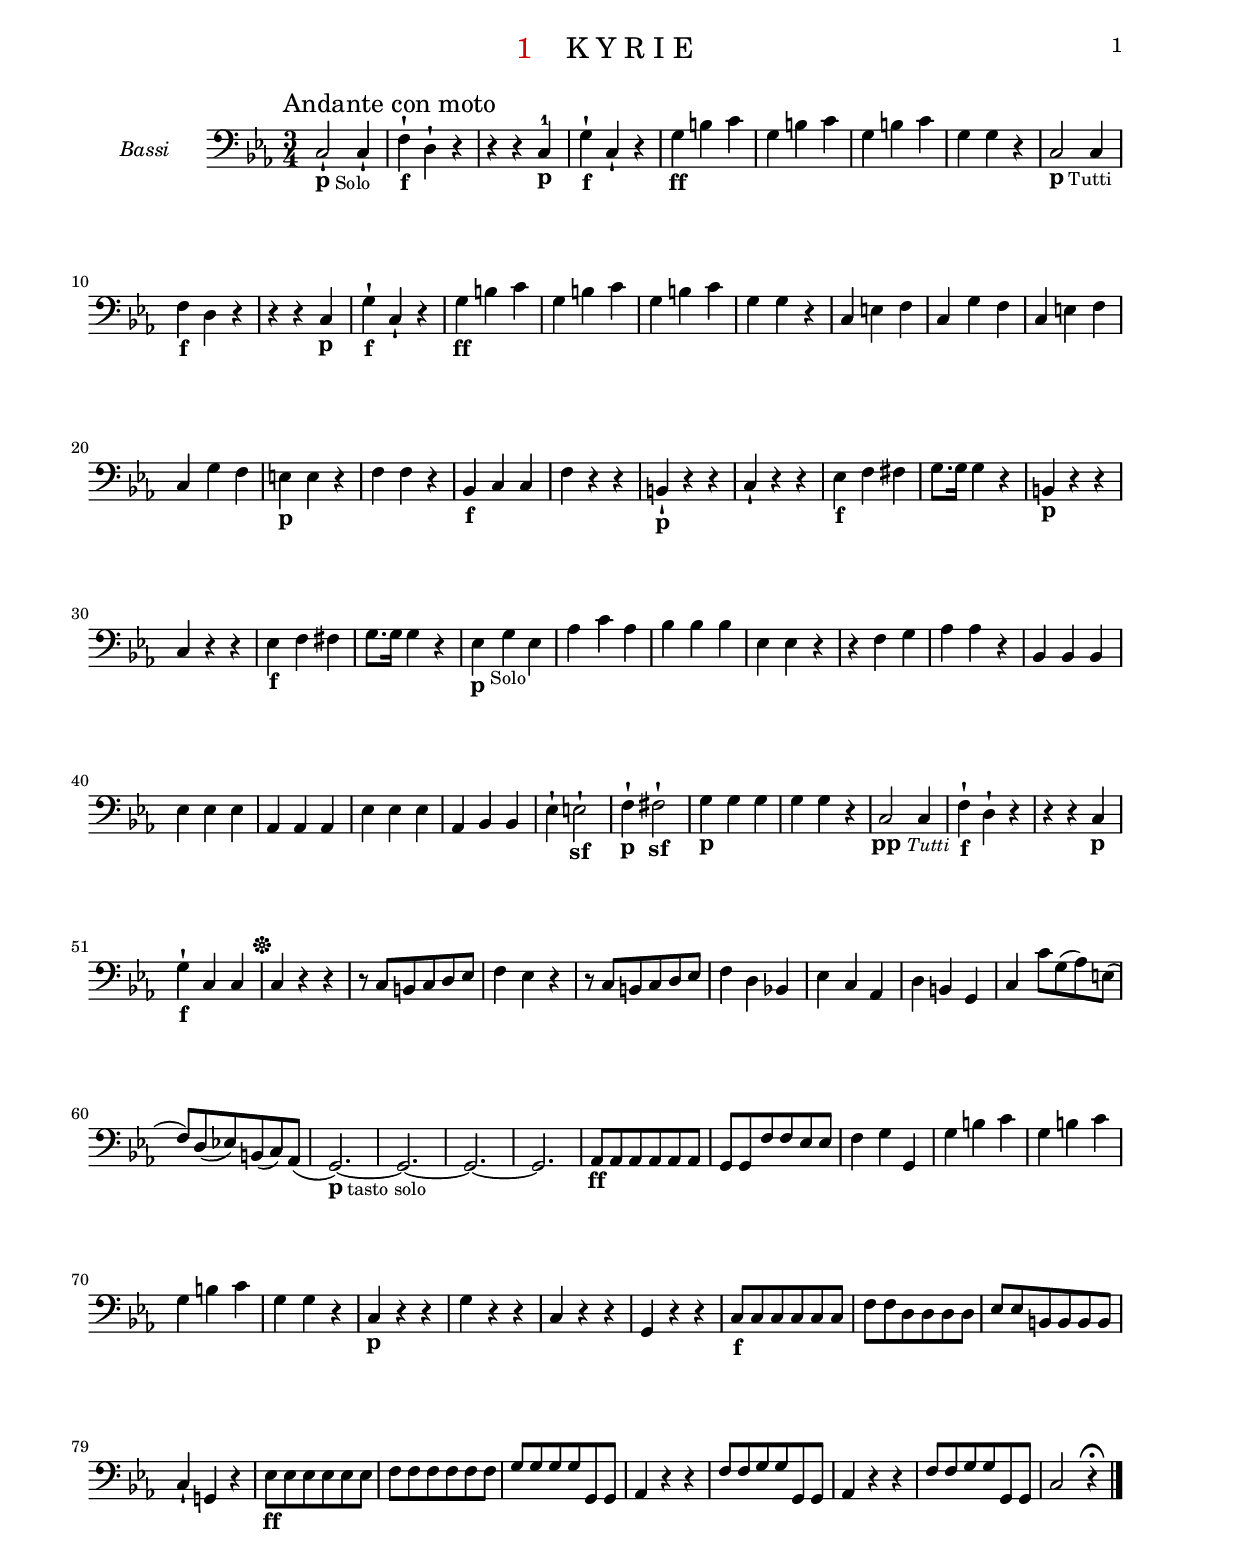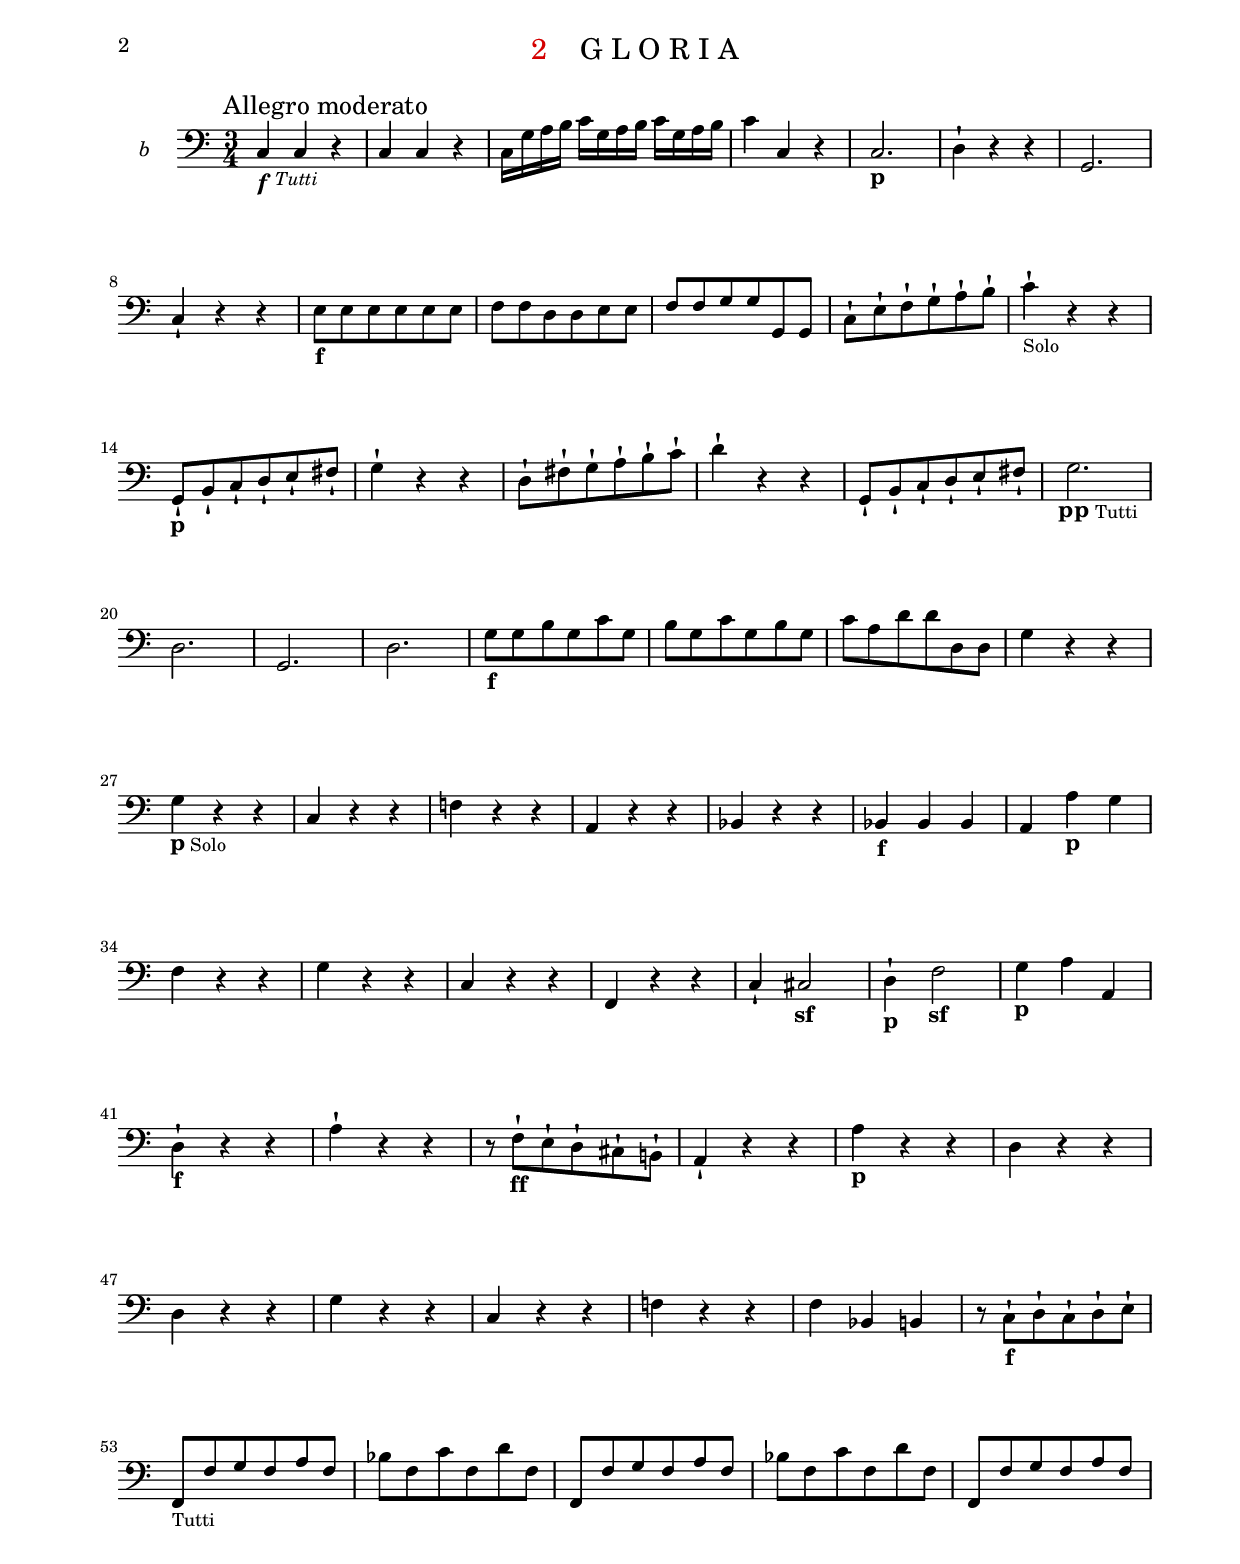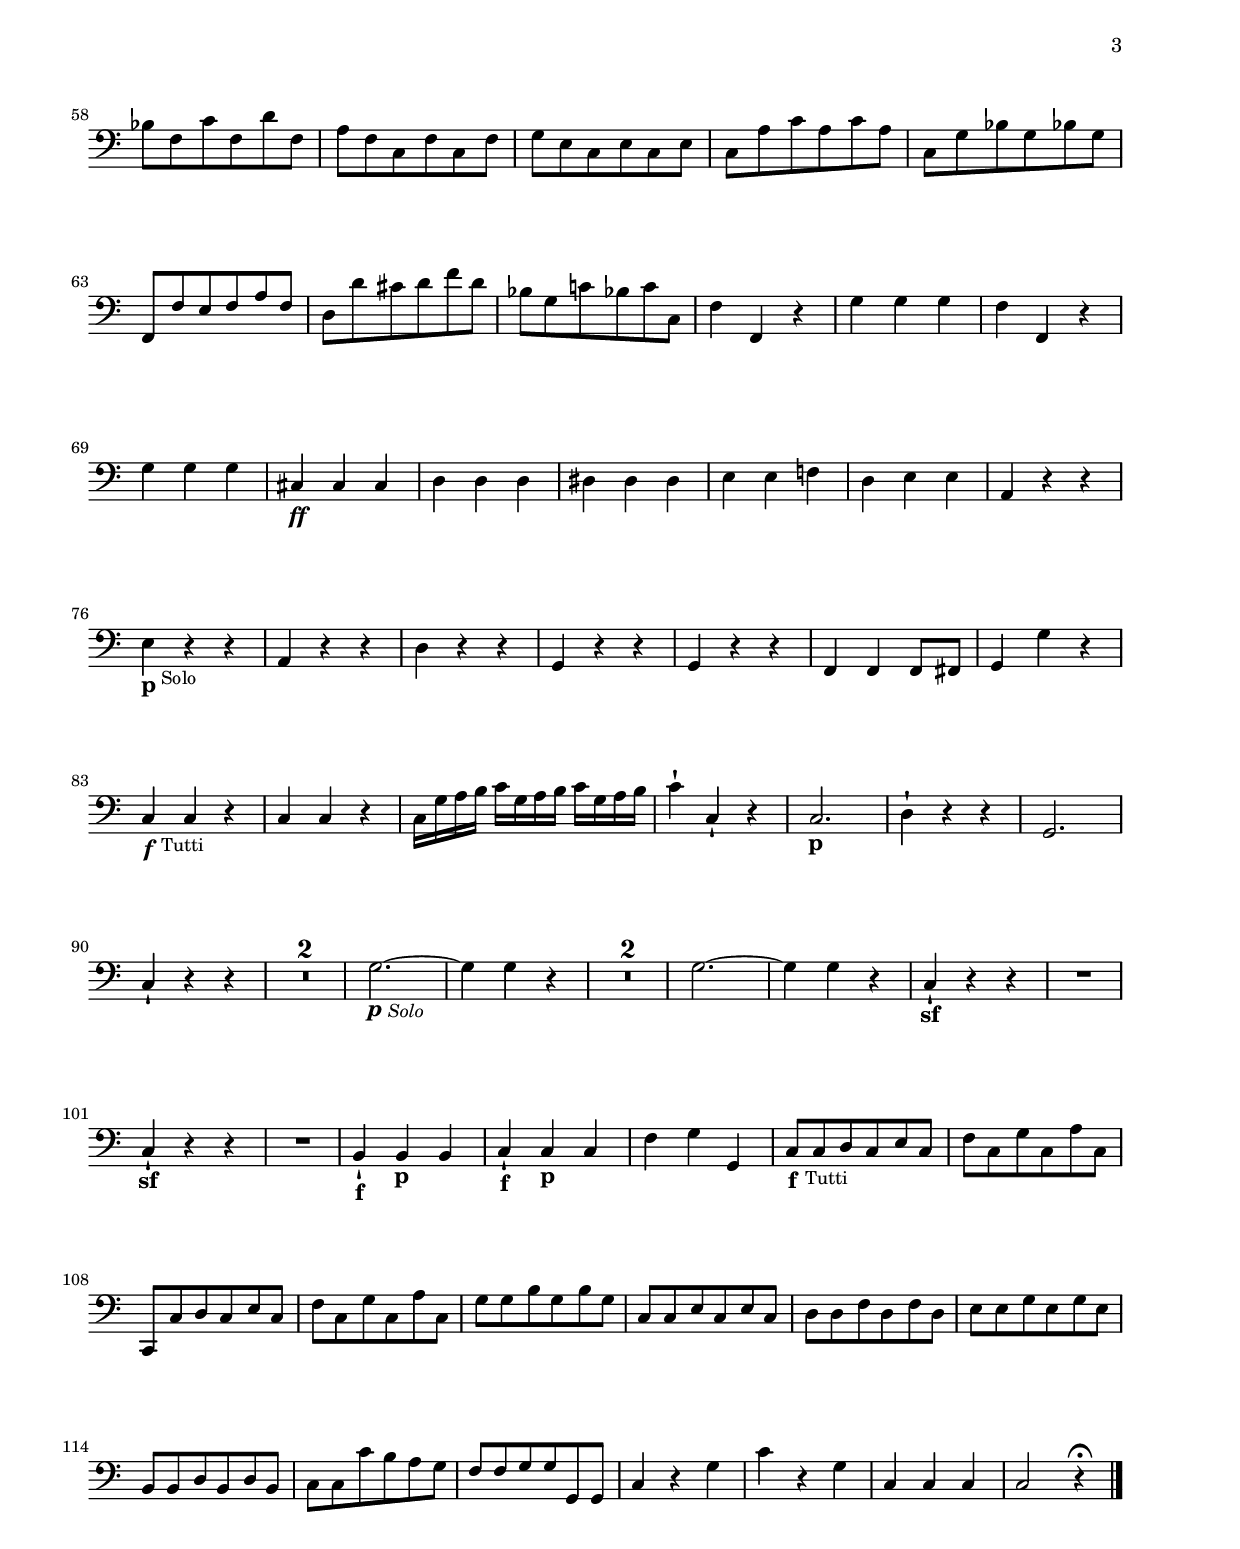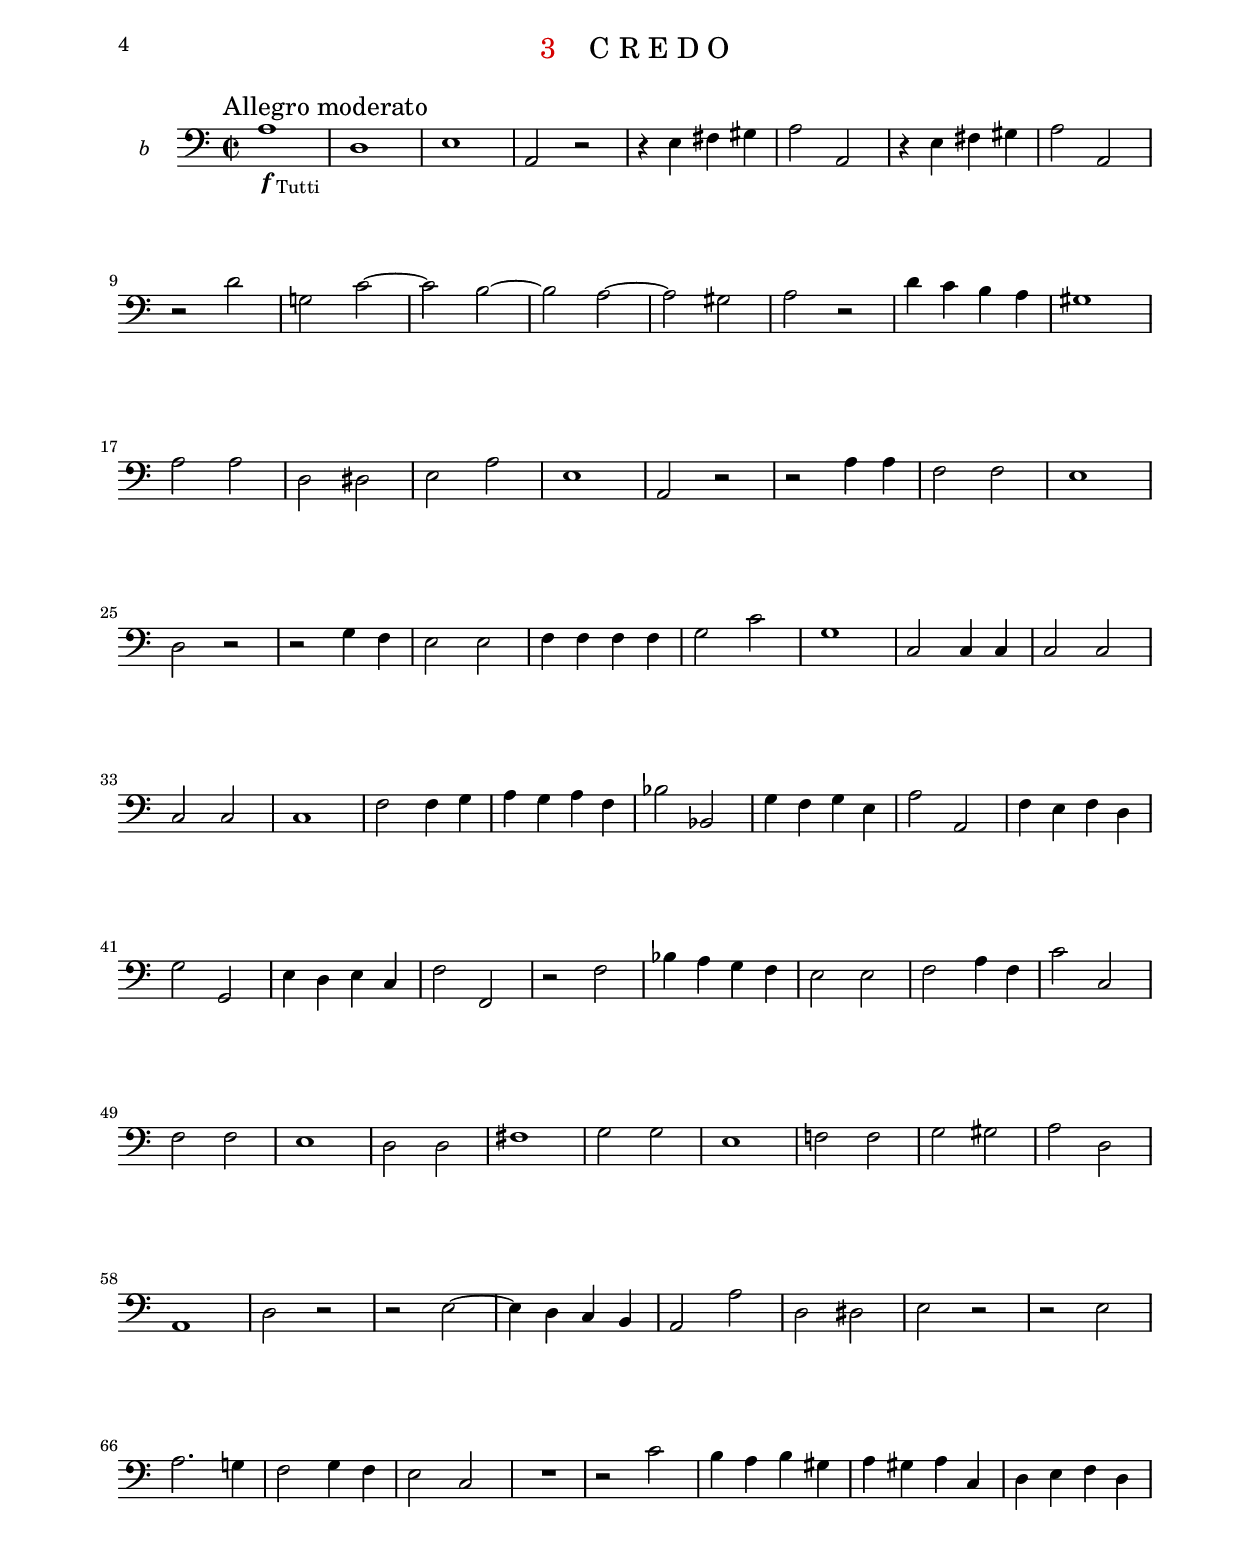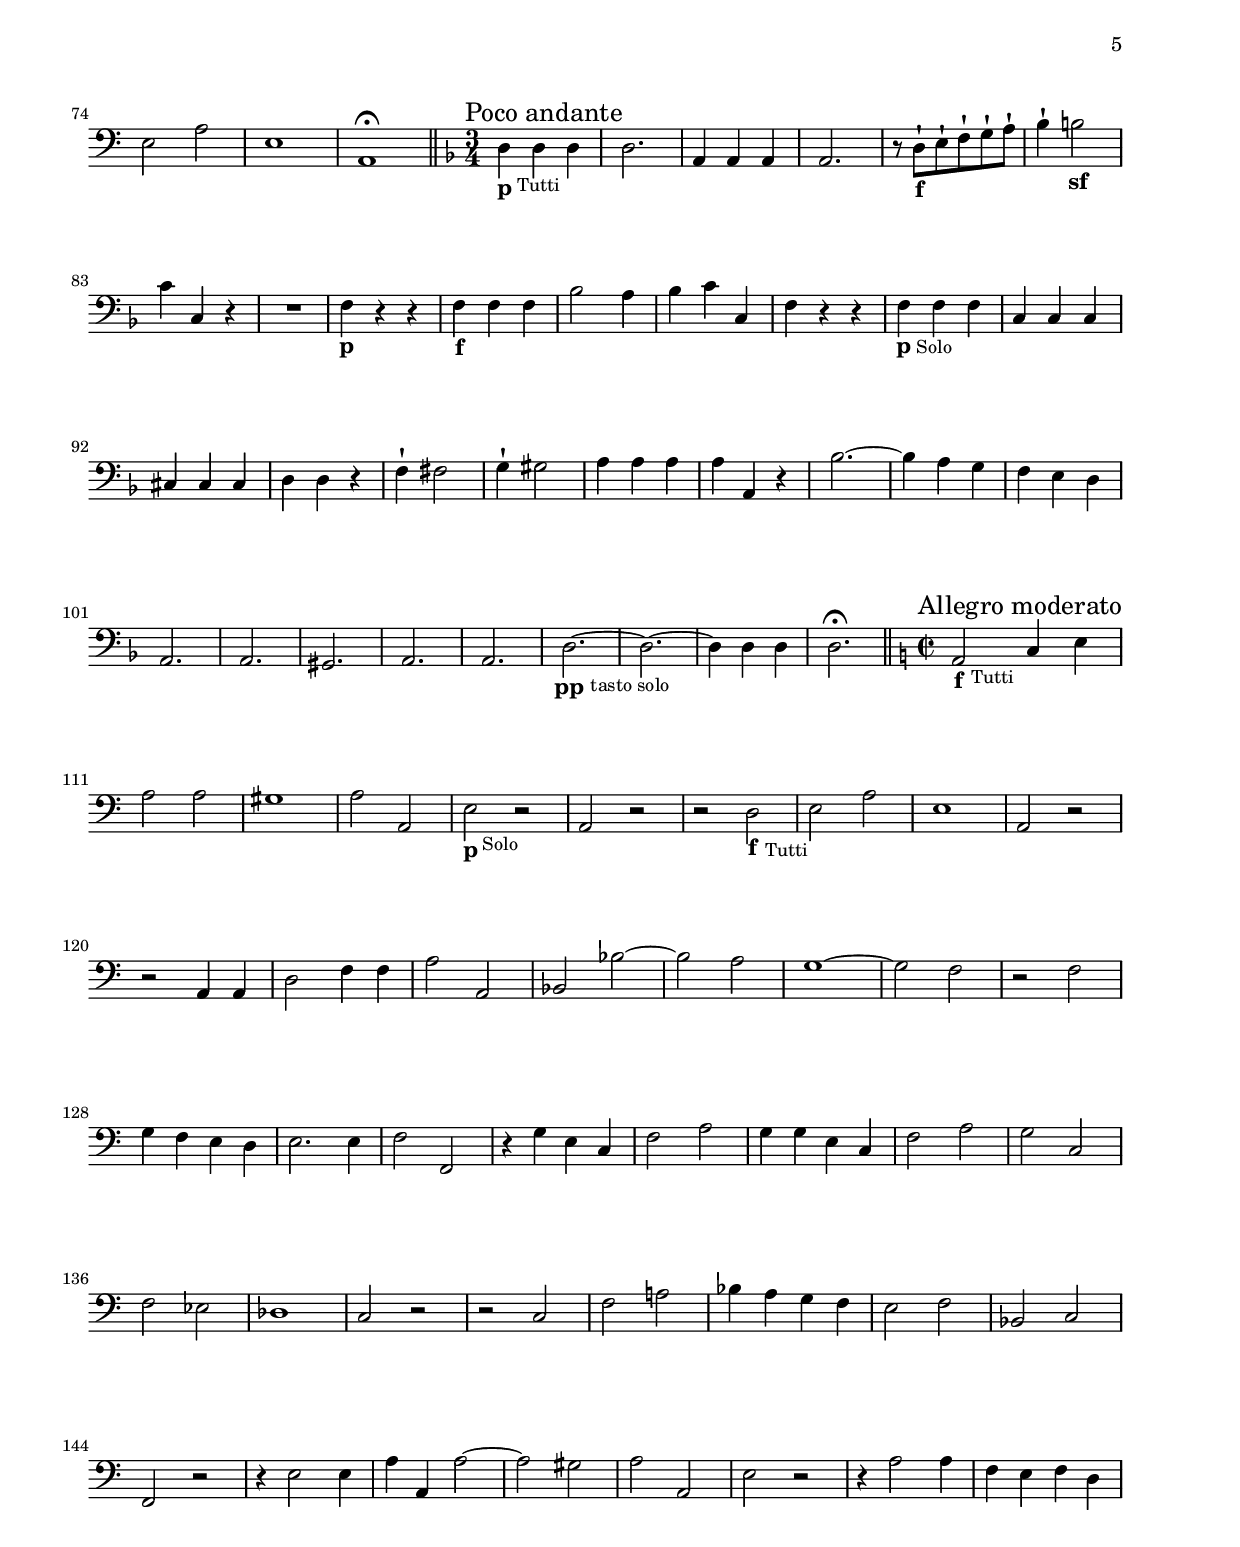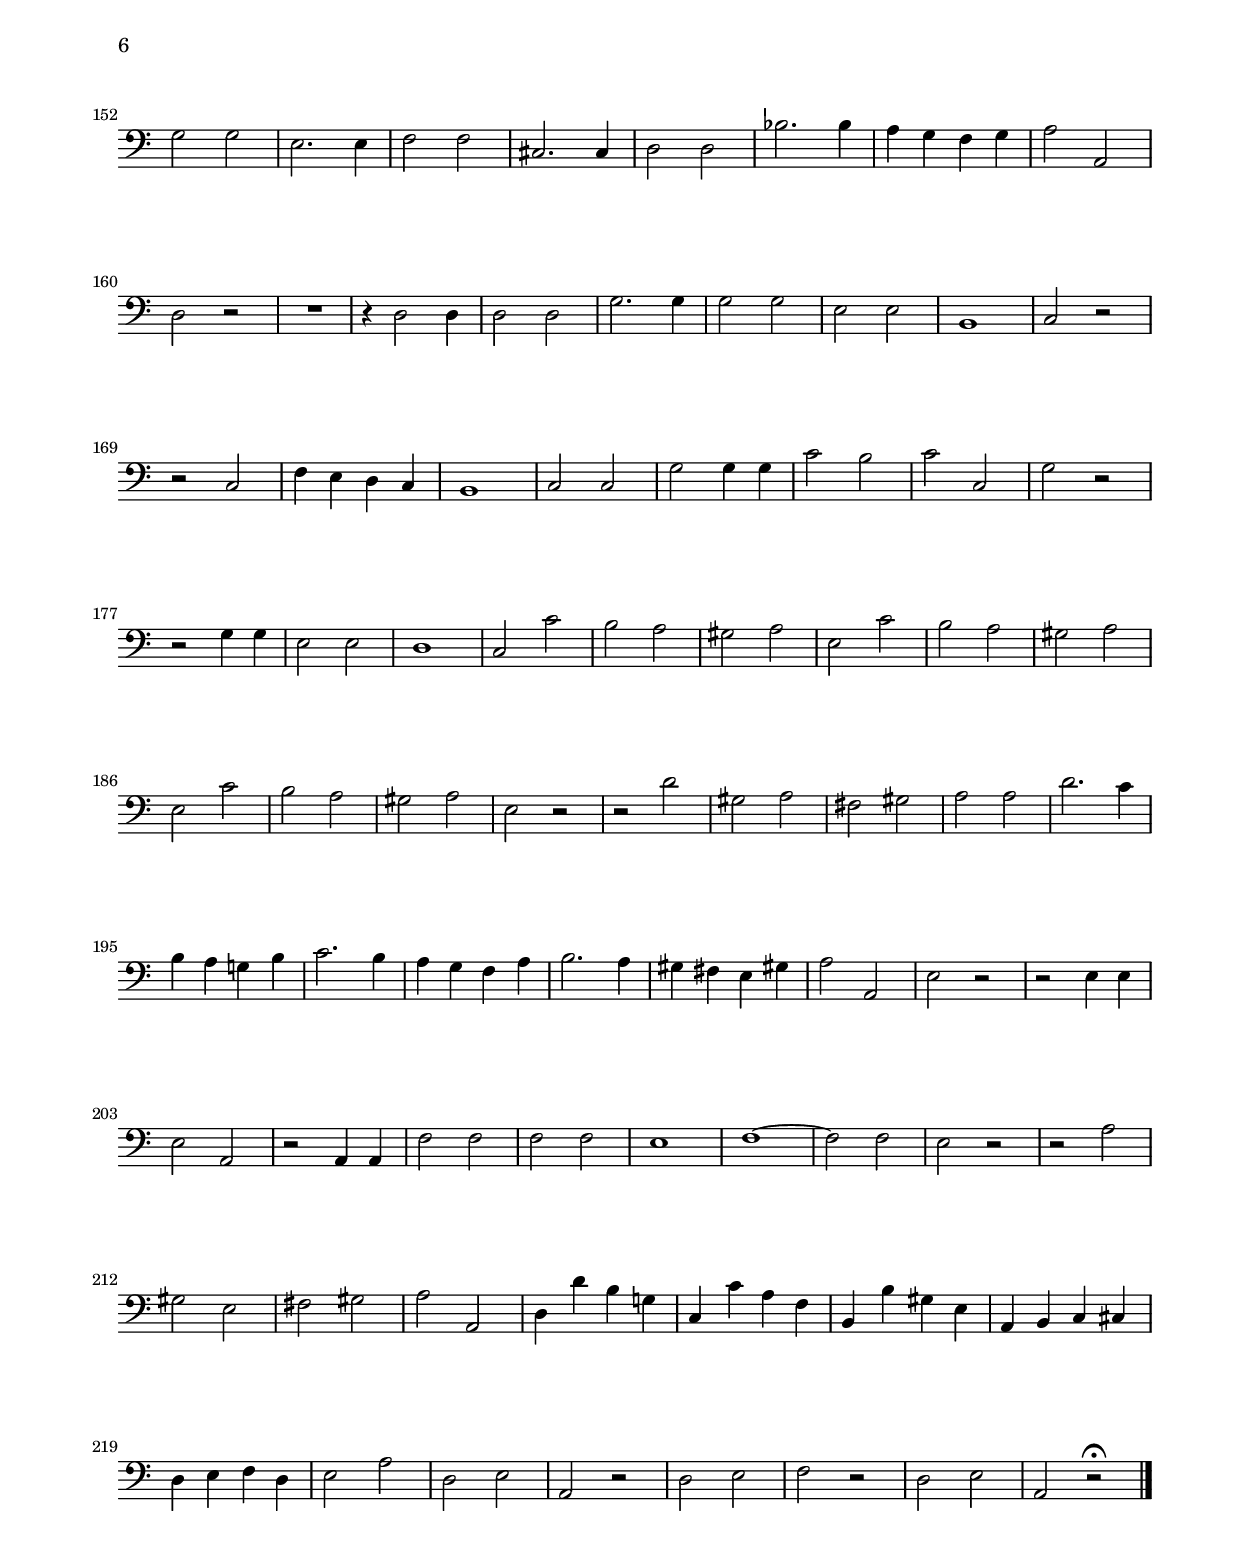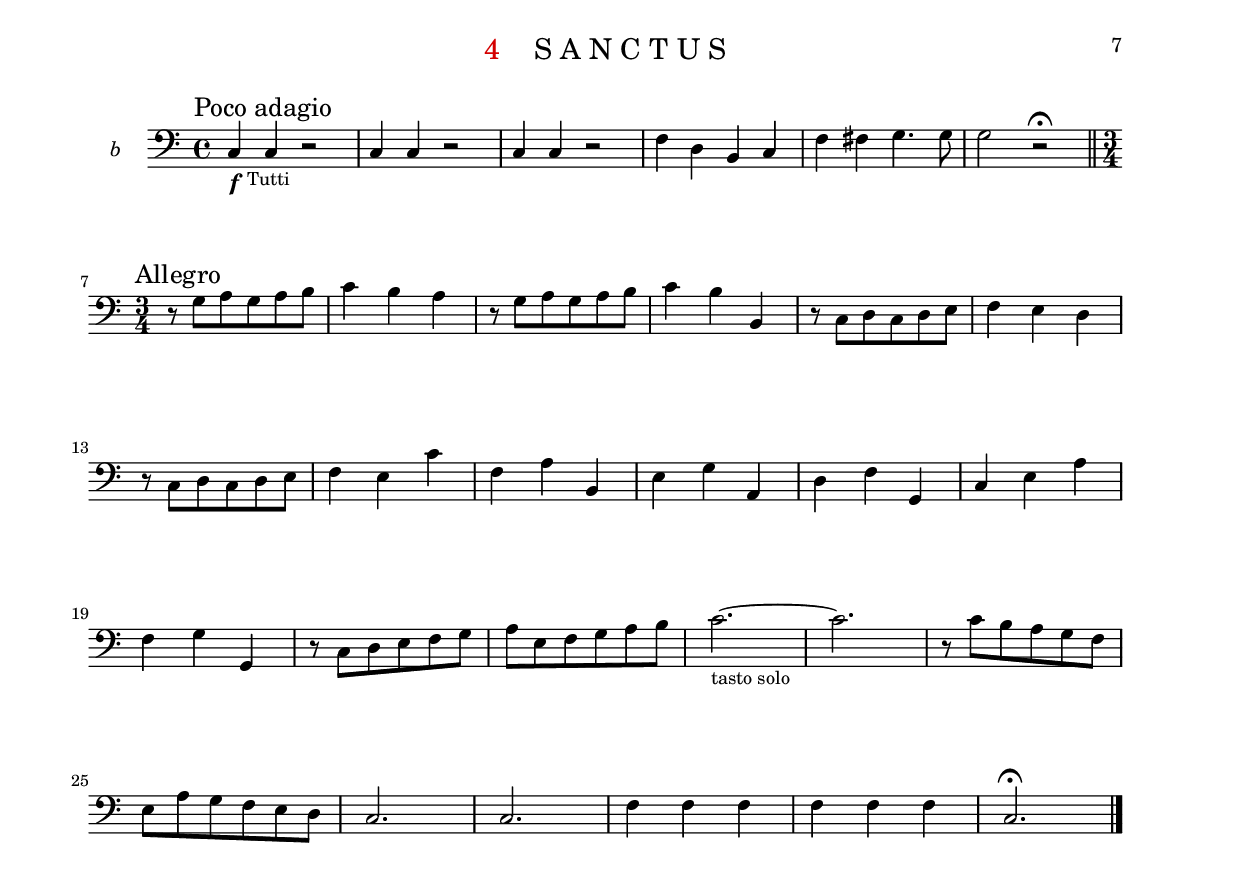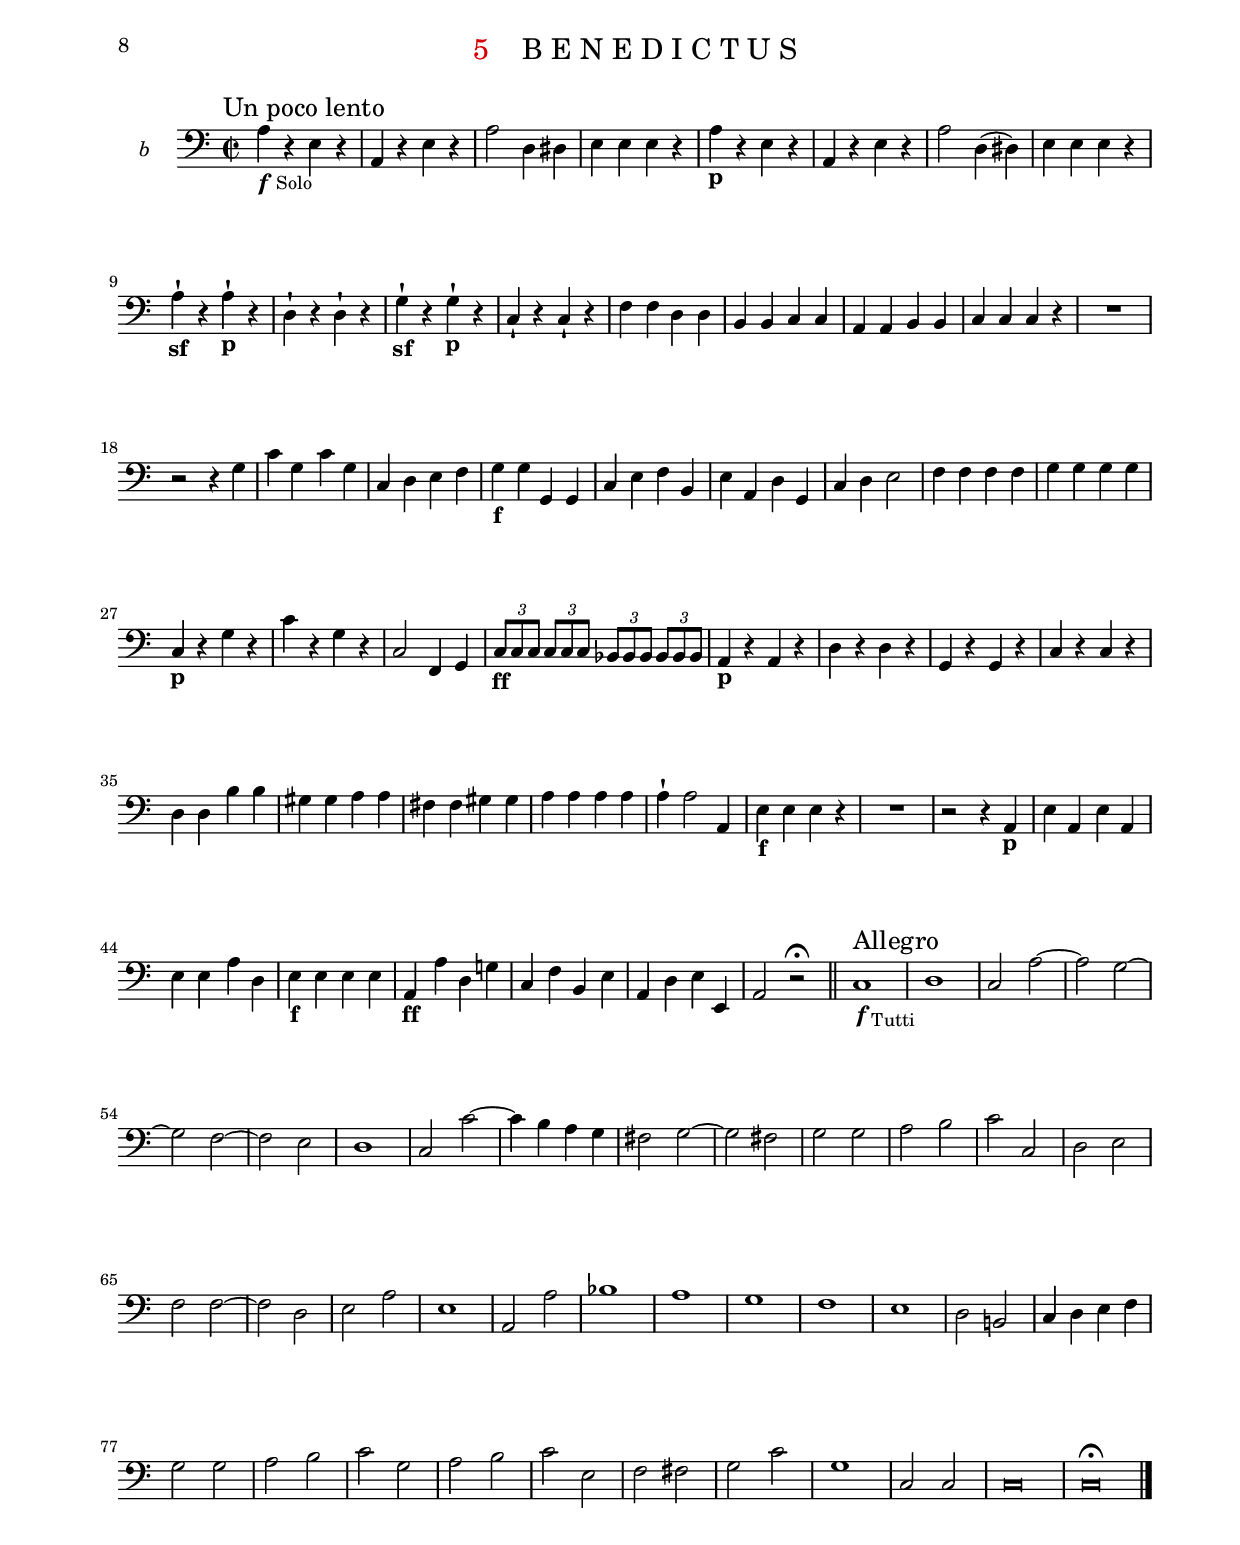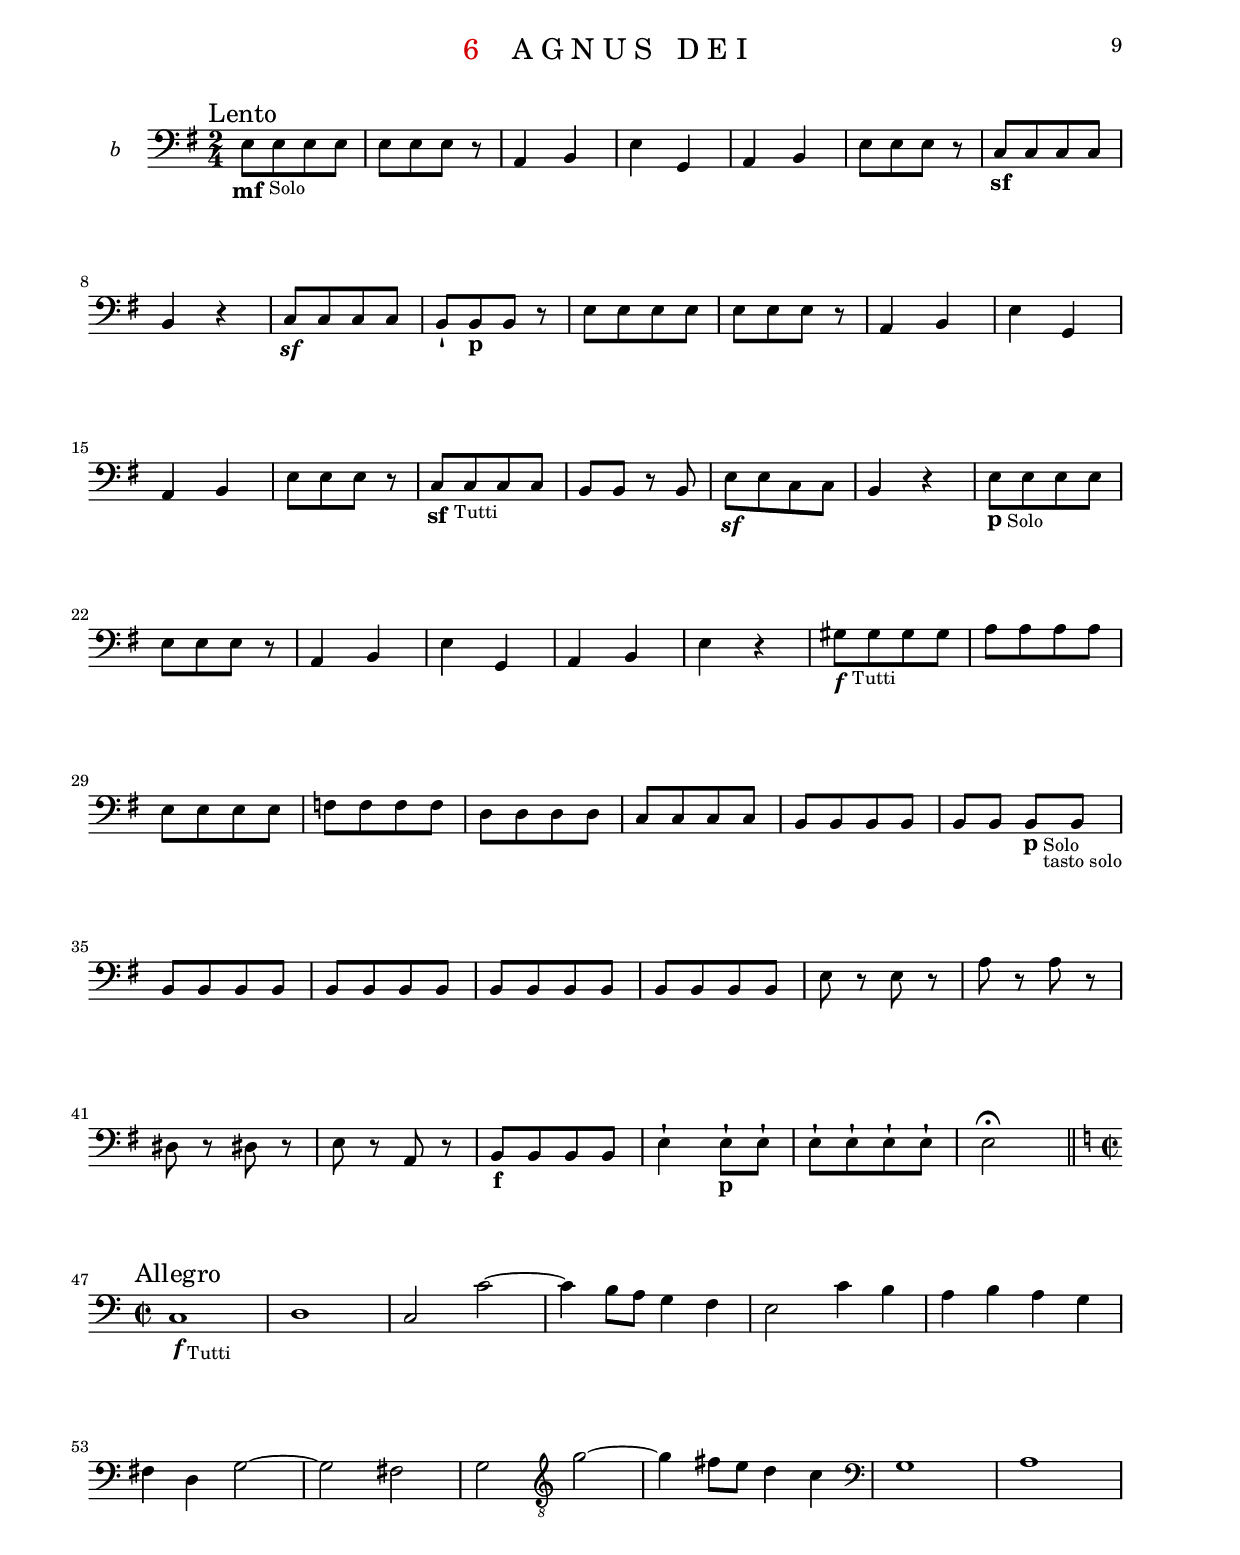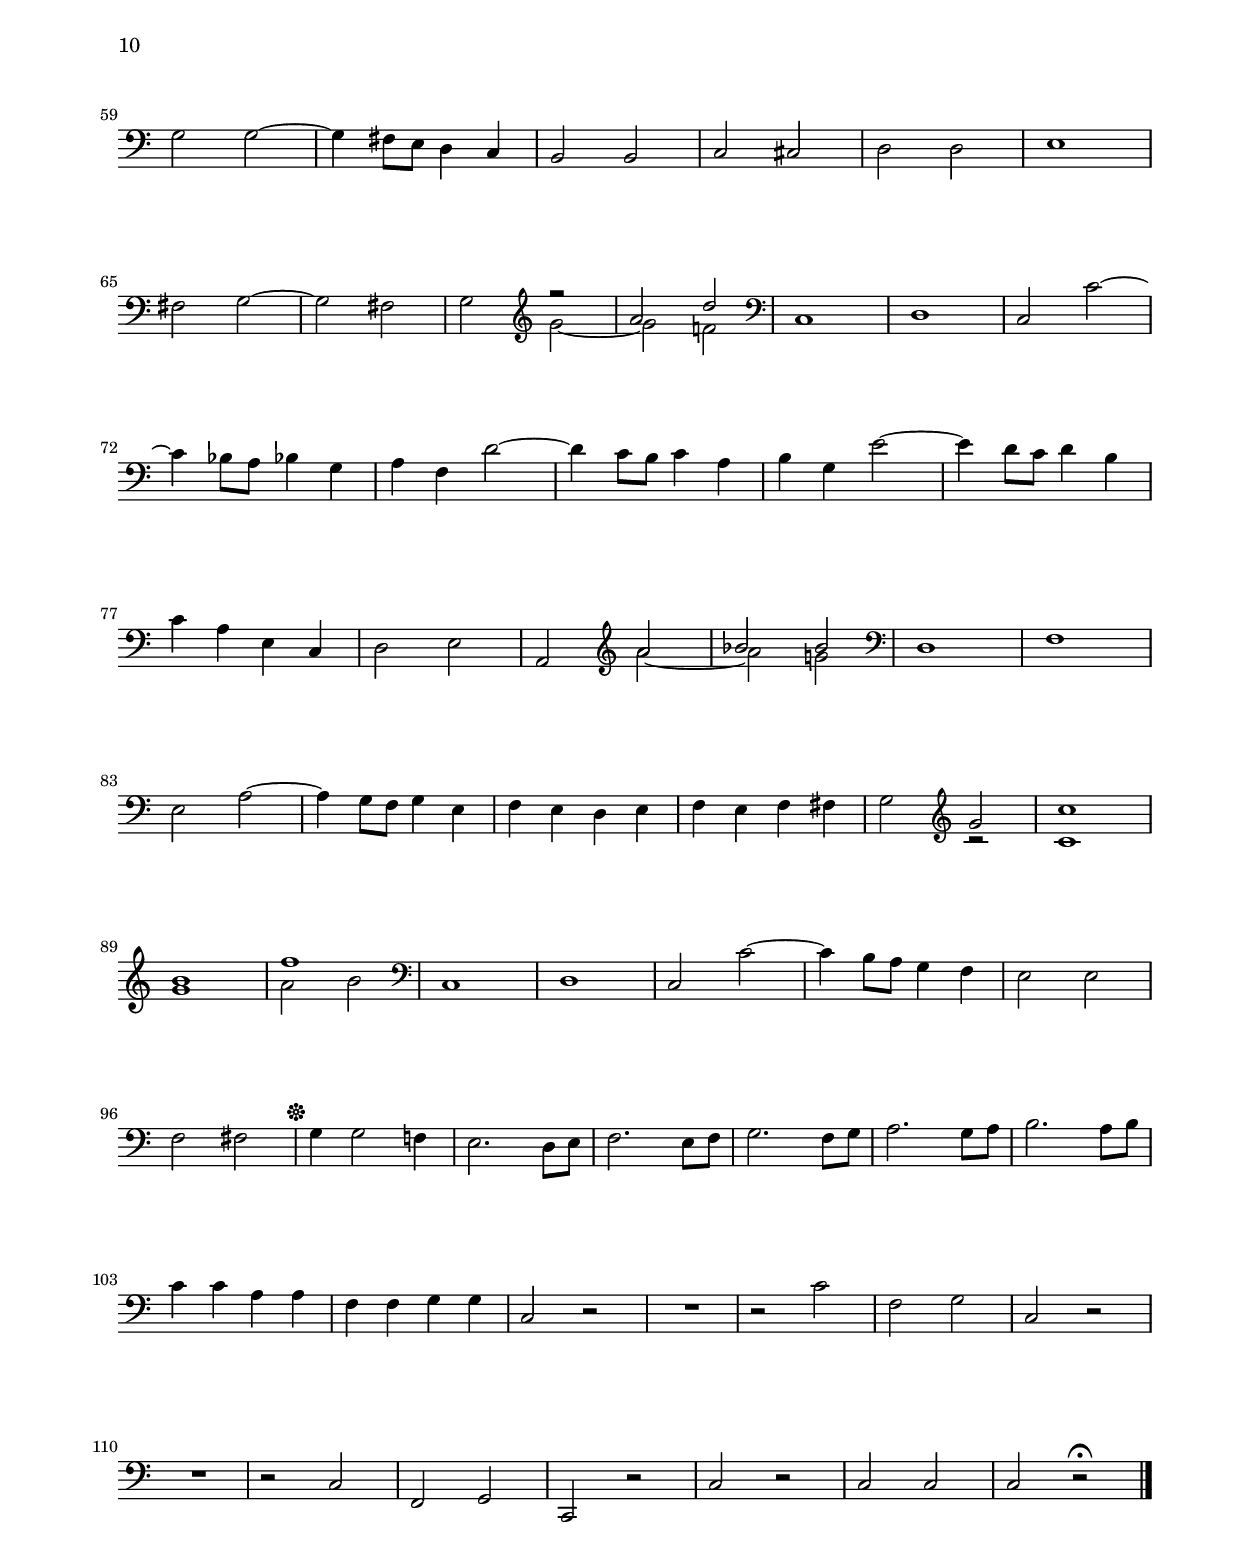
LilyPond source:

% (c) 2020 by Wolfgang Esser-Skala.
% This file is licensed under the Creative Commons Attribution-NonCommercial-ShareAlike 4.0 International License.
% To view a copy of this license, visit http://creativecommons.org/licenses/by-nc-sa/4.0/.

\version "2.18.0"

\include "../definitions.ly"

\paper {
	indent = 1\cm
	top-margin = 1.5\cm
	system-separator-markup = ##f
	system-system-spacing =
    #'((basic-distance . 18)
       (minimum-distance . 18)
       (padding . -100)
       (stretchability . 0))

	top-system-spacing =
    #'((basic-distance . 12)
       (minimum-distance . 12)
       (padding . -100)
       (stretchability . 0))

	top-markup-spacing =
    #'((basic-distance . 0)
       (minimum-distance . 0)
       (padding . -100)
       (stretchability . 0))

	markup-system-spacing =
    #'((basic-distance . 12)
       (minimum-distance . 12)
       (padding . -100)
       (stretchability . 0))

	systems-per-page = #9
}

#(set-global-staff-size 17.82)

\layout {
	\context {
		\Staff
		instrumentName = "b"
	}
}

\book {
	\bookpart {
		\header {
			number = "1"
			title = "K Y R I E"
		}
		\paper { indent = 2\cm }
		\score {
			<<
				\new Staff {
					\set Staff.instrumentName = "Bassi"
					\KyrieOrgano
				}
			>>
		}
	}
	\bookpart {
		\header {
			number = "2"
			title = "G L O R I A"
		}
		\score {
			<<
				\new Staff { \GloriaOrgano }
			>>
		}
	}
	\bookpart {
		\header {
			number = "3"
			title = "C R E D O"
		}
		\score {
			<<
				\new Staff { \CredoOrgano }
			>>
		}
	}
	\bookpart {
		\header {
			number = "4"
			title = "S A N C T U S"
		}
		\paper { systems-per-page = #5 }
		\score {
			<<
				\new Staff { \SanctusOrgano }
			>>
		}
	}
	\bookpart {
		\header {
			number = "5"
			title = "B E N E D I C T U S"
		}
		\paper { page-count = #1 }
		\score {
			<<
				\new Staff { \BenedictusOrgano }
			>>
		}
	}
	\bookpart {
		\header {
			number = "6"
			title = "A G N U S   D E I"
		}
		\score {
			<<
				\new Staff { \AgnusDeiOrgano }
			>>
		}
	}
}
